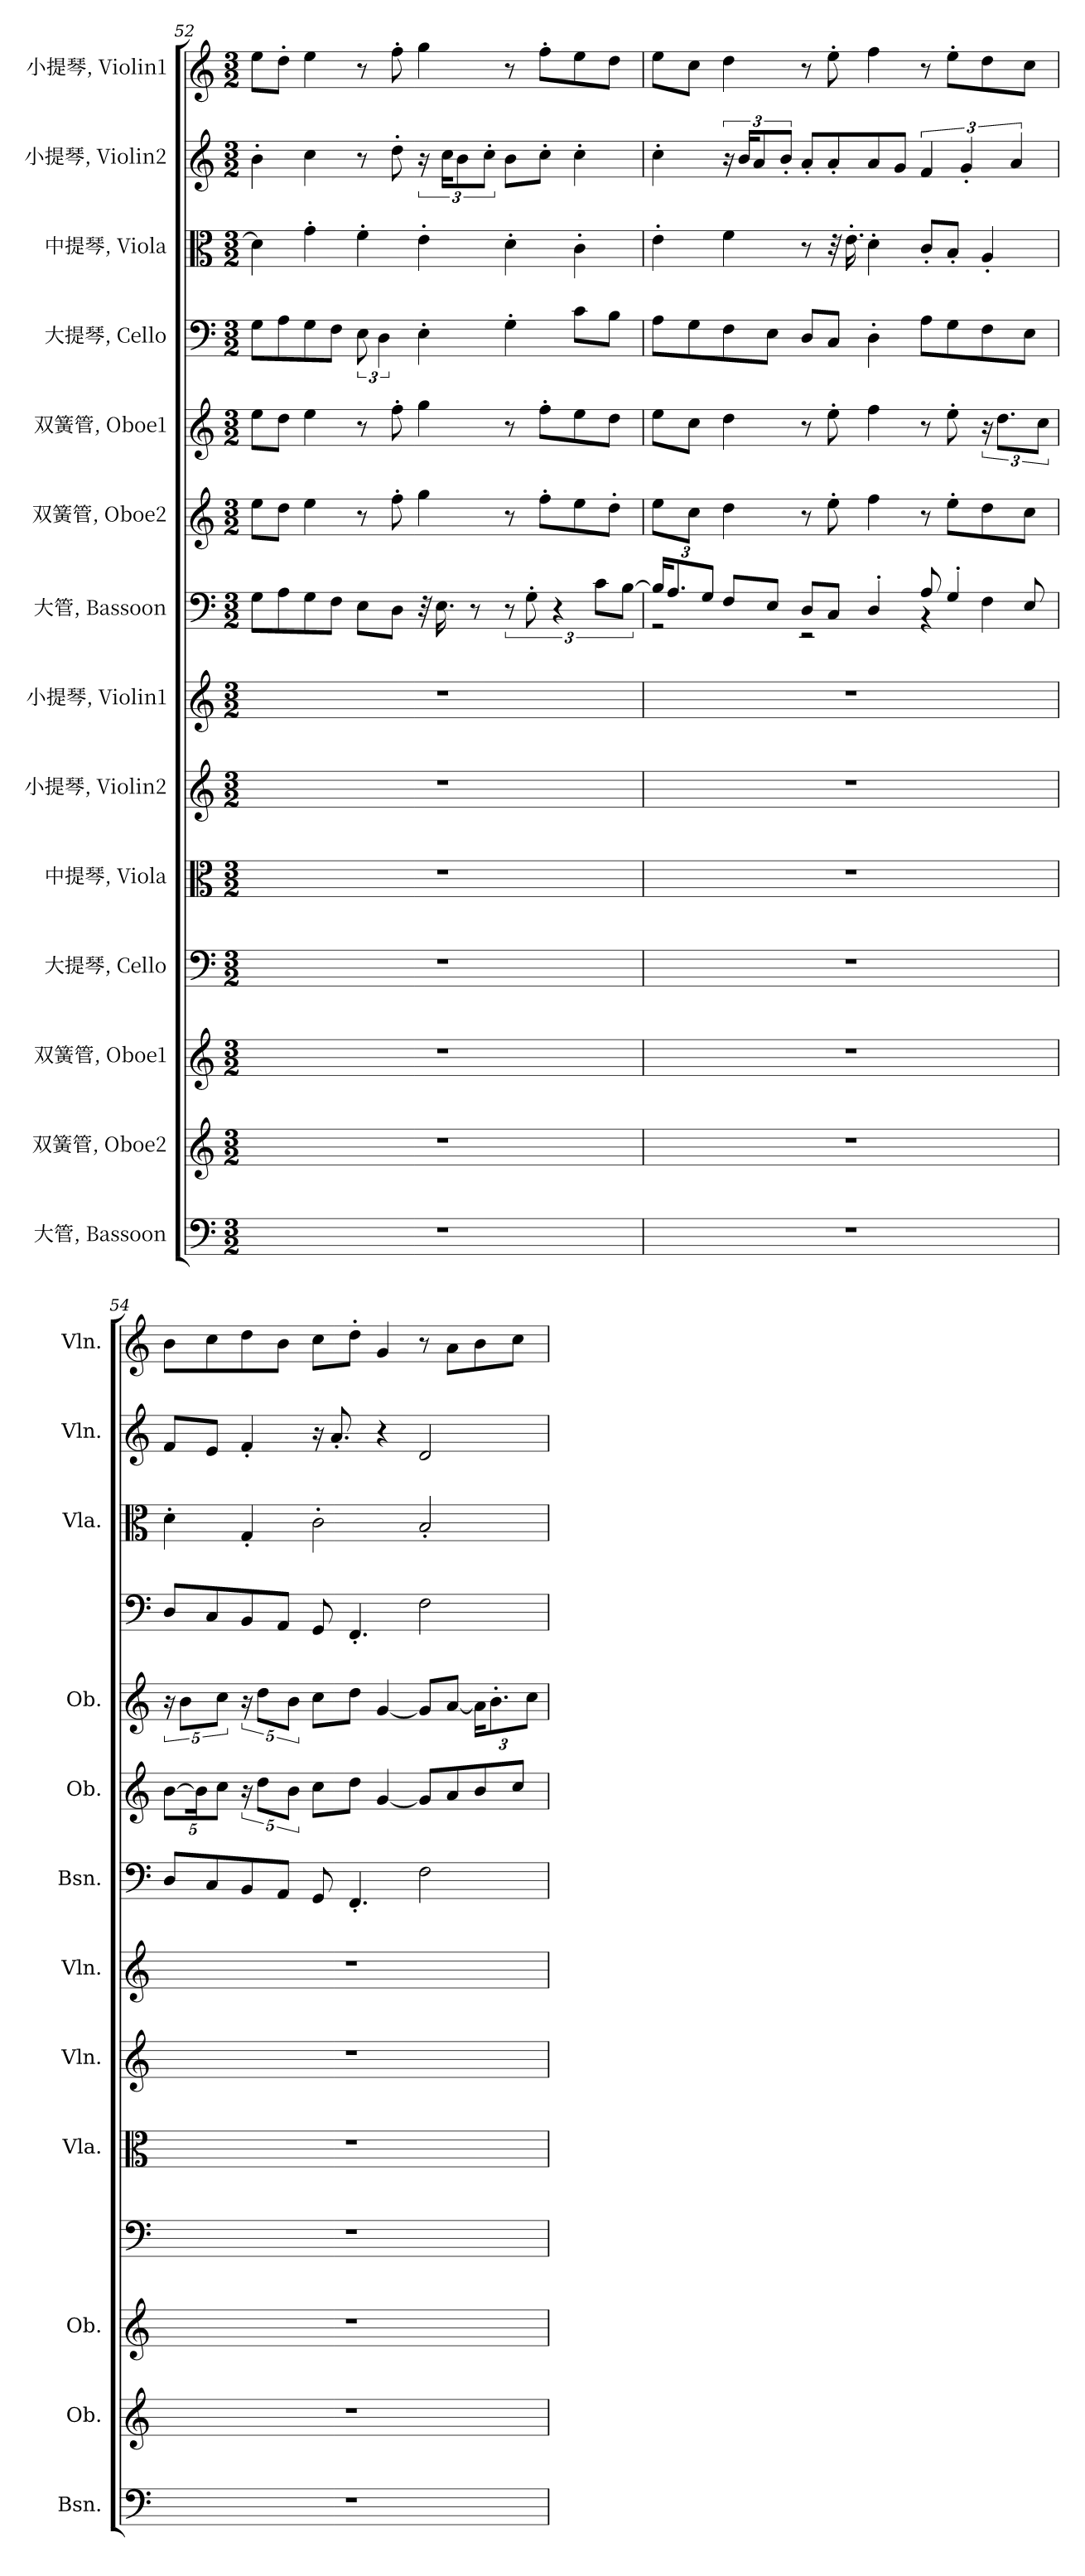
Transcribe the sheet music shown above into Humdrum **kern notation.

**kern	**kern	**kern	**kern	**kern	**kern	**kern	**kern	**kern	**kern	**kern	**kern	**kern	**kern
*part14	*part13	*part12	*part11	*part10	*part9	*part8	*part7	*part6	*part5	*part4	*part3	*part2	*part1
*staff14	*staff13	*staff12	*staff11	*staff10	*staff9	*staff8	*staff7	*staff6	*staff5	*staff4	*staff3	*staff2	*staff1
*I"大管, Bassoon	*I"双簧管, Oboe2	*I"双簧管, Oboe1	*I"大提琴, Cello	*I"中提琴, Viola	*I"小提琴, Violin2	*I"小提琴, Violin1	*I"大管, Bassoon	*I"双簧管, Oboe2	*I"双簧管, Oboe1	*I"大提琴, Cello	*I"中提琴, Viola	*I"小提琴, Violin2	*I"小提琴, Violin1
*I'Bsn.	*I'Ob.	*I'Ob.	*	*I'Vla.	*I'Vln.	*I'Vln.	*I'Bsn.	*I'Ob.	*I'Ob.	*	*I'Vla.	*I'Vln.	*I'Vln.
*clefF4	*clefG2	*clefG2	*clefF4	*clefC3	*clefG2	*clefG2	*clefF4	*clefG2	*clefG2	*clefF4	*clefC3	*clefG2	*clefG2
*k[]	*k[]	*k[]	*k[]	*k[]	*k[]	*k[]	*k[]	*k[]	*k[]	*k[]	*k[]	*k[]	*k[]
*M3/2	*M3/2	*M3/2	*M3/2	*M3/2	*M3/2	*M3/2	*M3/2	*M3/2	*M3/2	*M3/2	*M3/2	*M3/2	*M3/2
=52	=52	=52	=52	=52	=52	=52	=52	=52	=52	=52	=52	=52	=52
1.r	1.r	1.r	1.r	1.r	1.r	1.r	8G\L	8ee\L	8ee\L	8G\L	4d\]	4b'\	8ee\L
.	.	.	.	.	.	.	8A\	8dd\J	8dd\J	8A\	.	.	8dd'\J
.	.	.	.	.	.	.	8G\	4ee\	4ee\	8G\	4g'\	4cc\	4ee\
.	.	.	.	.	.	.	8F\J	.	.	8F\J	.	.	.
.	.	.	.	.	.	.	8E\L	8r	8r	12E\	4f'\	8r	8r
.	.	.	.	.	.	.	.	.	.	6D\	.	.	.
.	.	.	.	.	.	.	8D\J	8ff'\	8ff'\	.	.	8dd'\	8ff'\
.	.	.	.	.	.	.	32r	4gg\	4gg\	4E'\	4e'\	24r	4gg\
.	.	.	.	.	.	.	16.E\	.	.	.	.	.	.
.	.	.	.	.	.	.	.	.	.	.	.	24cc\KL	.
.	.	.	.	.	.	.	.	.	.	.	.	12b\	.
.	.	.	.	.	.	.	8r	.	.	.	.	.	.
.	.	.	.	.	.	.	.	.	.	.	.	12cc'\J	.
.	.	.	.	.	.	.	12r	8r	8r	4G'\	4d'\	8b\L	8r
.	.	.	.	.	.	.	12G'\	.	.	.	.	.	.
.	.	.	.	.	.	.	.	8ff'\L	8ff'\L	.	.	8cc'\J	8ff'\L
.	.	.	.	.	.	.	6r	.	.	.	.	.	.
.	.	.	.	.	.	.	.	8ee\	8ee\	8c\L	4c'\	4cc'\	8ee\
.	.	.	.	.	.	.	12c\L	.	.	.	.	.	.
.	.	.	.	.	.	.	.	8dd'\J	8dd\J	8B\J	.	.	8dd\J
.	.	.	.	.	.	.	[12B\J	.	.	.	.	.	.
!!LO:PB:g=z
=53	=53	=53	=53	=53	=53	=53	=53	=53	=53	=53	=53	=53	=53
*	*	*	*	*	*	*	*Xbrackettup	*	*	*	*	*	*
*	*	*	*	*	*	*	*^	*	*	*	*	*	*
1.r	1.r	1.r	1.r	1.r	1.r	1.r	24B/KL]	2r	8ee\L	8ee\L	8A\L	4e'\	4cc'\	8ee\L
.	.	.	.	.	.	.	12.A/	.	.	.	.	.	.	.
.	.	.	.	.	.	.	.	.	8cc\J	8cc\J	8G\	.	.	8cc\J
.	.	.	.	.	.	.	12G/J	.	.	.	.	.	.	.
.	.	.	.	.	.	.	8F/L	.	4dd\	4dd\	8F\	4f\	24r	4dd\
.	.	.	.	.	.	.	.	.	.	.	.	.	24b/KL	.
.	.	.	.	.	.	.	.	.	.	.	.	.	12a/	.
.	.	.	.	.	.	.	8E/J	.	.	.	8E\J	.	.	.
.	.	.	.	.	.	.	.	.	.	.	.	.	12b'/J	.
.	.	.	.	.	.	.	8D/L	2r	8r	8r	8D/L	8r	8a'/L	8r
.	.	.	.	.	.	.	8C/J	.	8ee'\	8ee'\	8C/J	32r	8a'/	8ee'\
.	.	.	.	.	.	.	.	.	.	.	.	16.e'\	.	.
.	.	.	.	.	.	.	4D'/	.	4ff\	4ff\	4D'\	4d'\	8a/	4ff\
.	.	.	.	.	.	.	.	.	.	.	.	.	8g/J	.
.	.	.	.	.	.	.	8A/	4r	8r	8r	8A\L	8c'/L	6f/	8r
.	.	.	.	.	.	.	4G'/	.	8ee'\L	8ee'\	8G\	8B'/J	.	8ee'\L
.	.	.	.	.	.	.	.	.	.	.	.	.	6g'/	.
.	.	.	.	.	.	.	.	4F\	8dd\	24r	8F\	4A'/	.	8dd\
.	.	.	.	.	.	.	.	.	.	12.dd\L	.	.	.	.
.	.	.	.	.	.	.	.	.	.	.	.	.	6a/	.
.	.	.	.	.	.	.	8E/	.	8cc\J	.	8E\J	.	.	8cc\J
.	.	.	.	.	.	.	.	.	.	12cc\J	.	.	.	.
*	*	*	*	*	*	*	*v	*v	*	*	*	*	*	*
=54	=54	=54	=54	=54	=54	=54	=54	=54	=54	=54	=54	=54	=54
1.r	1.r	1.r	1.r	1.r	1.r	1.r	8D/L	[10b\L	20r	8D/L	4d'\	8f/L	8b\L
.	.	.	.	.	.	.	.	.	10b\L	.	.	.	.
.	.	.	.	.	.	.	.	20b\K]	.	.	.	.	.
.	.	.	.	.	.	.	8C/	.	.	8C/	.	8e/J	8cc\
.	.	.	.	.	.	.	.	10cc\J	10cc\J	.	.	.	.
.	.	.	.	.	.	.	8BB/	20r	20r	8BB/	4G'/	4f'/	8dd\
.	.	.	.	.	.	.	.	10dd\L	10dd\L	.	.	.	.
.	.	.	.	.	.	.	8AA/J	.	.	8AA/J	.	.	8b\J
.	.	.	.	.	.	.	.	10b\J	10b\J	.	.	.	.
.	.	.	.	.	.	.	8GG/	8cc\L	8cc\L	8GG/	2c'\	16r	8cc\L
.	.	.	.	.	.	.	.	.	.	.	.	8.a'/	.
.	.	.	.	.	.	.	4.FF'/	8dd\J	8dd\J	4.FF'/	.	.	8dd'\J
.	.	.	.	.	.	.	.	[4g/	[4g/	.	.	4r	4g/
.	.	.	.	.	.	.	2F\	8g/L]	8g/L]	2F\	2B'/	2d/	8r
.	.	.	.	.	.	.	.	8a/	[8a/J	.	.	.	8a\L
*	*	*	*	*	*	*	*	*	*Xbrackettup	*	*	*	*
.	.	.	.	.	.	.	.	8b/	24a\KL]	.	.	.	8b\
.	.	.	.	.	.	.	.	.	12.b'\	.	.	.	.
.	.	.	.	.	.	.	.	8cc/J	.	.	.	.	8cc\J
.	.	.	.	.	.	.	.	.	12cc\J	.	.	.	.
=	=	=	=	=	=	=	=	=	=	=	=	=	=
*-	*-	*-	*-	*-	*-	*-	*-	*-	*-	*-	*-	*-	*-
